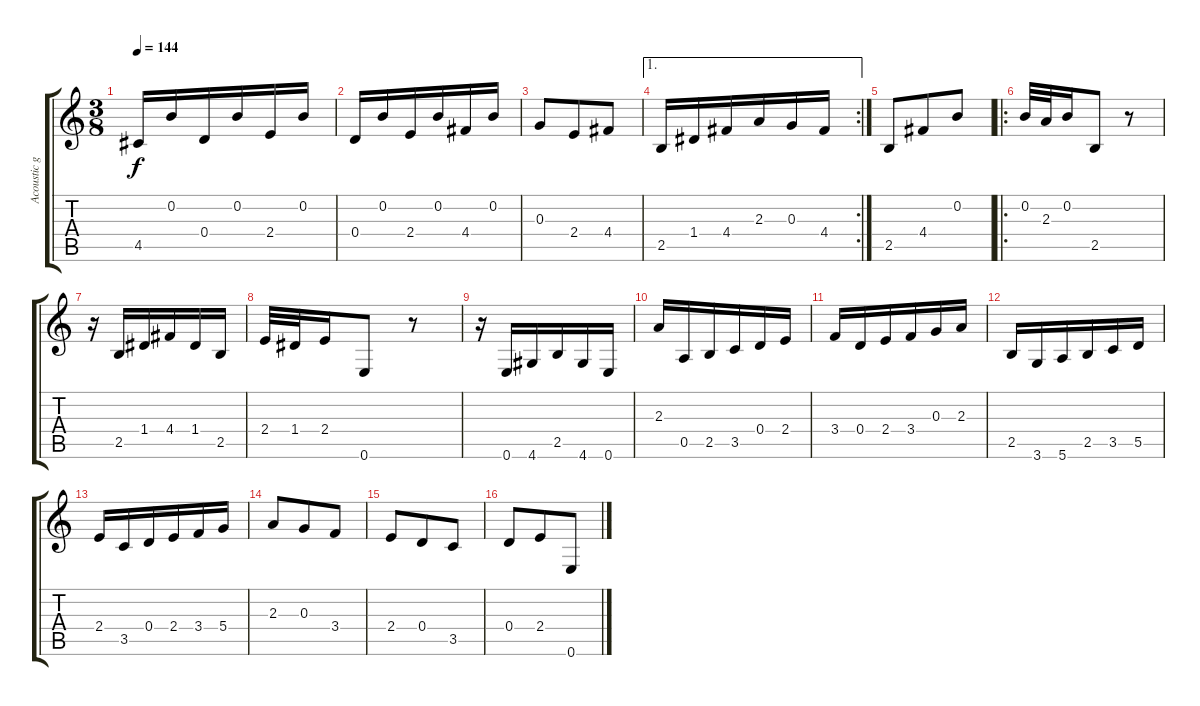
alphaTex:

\track ("Acoustic guitar 2" "Acoustic g") {instrument acousticguitarnylon}
\staff {score tabs}
\tuning (E4 B3 G3 D3 A2 E2) {hide}
\ts (3 8)
\tempo 144
\clef g2
\ks c
4.5.16{dy f} 0.2.16 0.4.16 0.2.16 2.4.16 0.2.16 |
0.4.16 0.2.16 2.4.16 0.2.16 4.4.16 0.2.16 |
0.3.8 2.4.8 4.4.8 |
\ae 1
\rc 2
2.5.16 1.4.16 4.4.16 2.3.16 0.3.16 4.4.16 |
2.5.8 4.4.8 0.2.8 |
\ro
0.2.32 2.3.32 0.2.16 2.5.8 r.8 |
r.16 2.5.16 1.4.16 4.4.16 1.4.16 2.5.16 |
2.4.32 1.4.32 2.4.16 0.6.8 r.8 |
r.16 0.6.16 4.6.16 2.5.16 4.6.16 0.6.16 |
2.3.16 0.5.16 2.5.16 3.5.16 0.4.16 2.4.16 |
3.4.16 0.4.16 2.4.16 3.4.16 0.3.16 2.3.16 |
2.5.16 3.6.16 5.6.16 2.5.16 3.5.16 5.5.16 |
2.4.16 3.5.16 0.4.16 2.4.16 3.4.16 5.4.16 |
2.3.8 0.3.8 3.4.8 |
2.4.8 0.4.8 3.5.8 |
0.4.8 2.4.8 0.6.8
